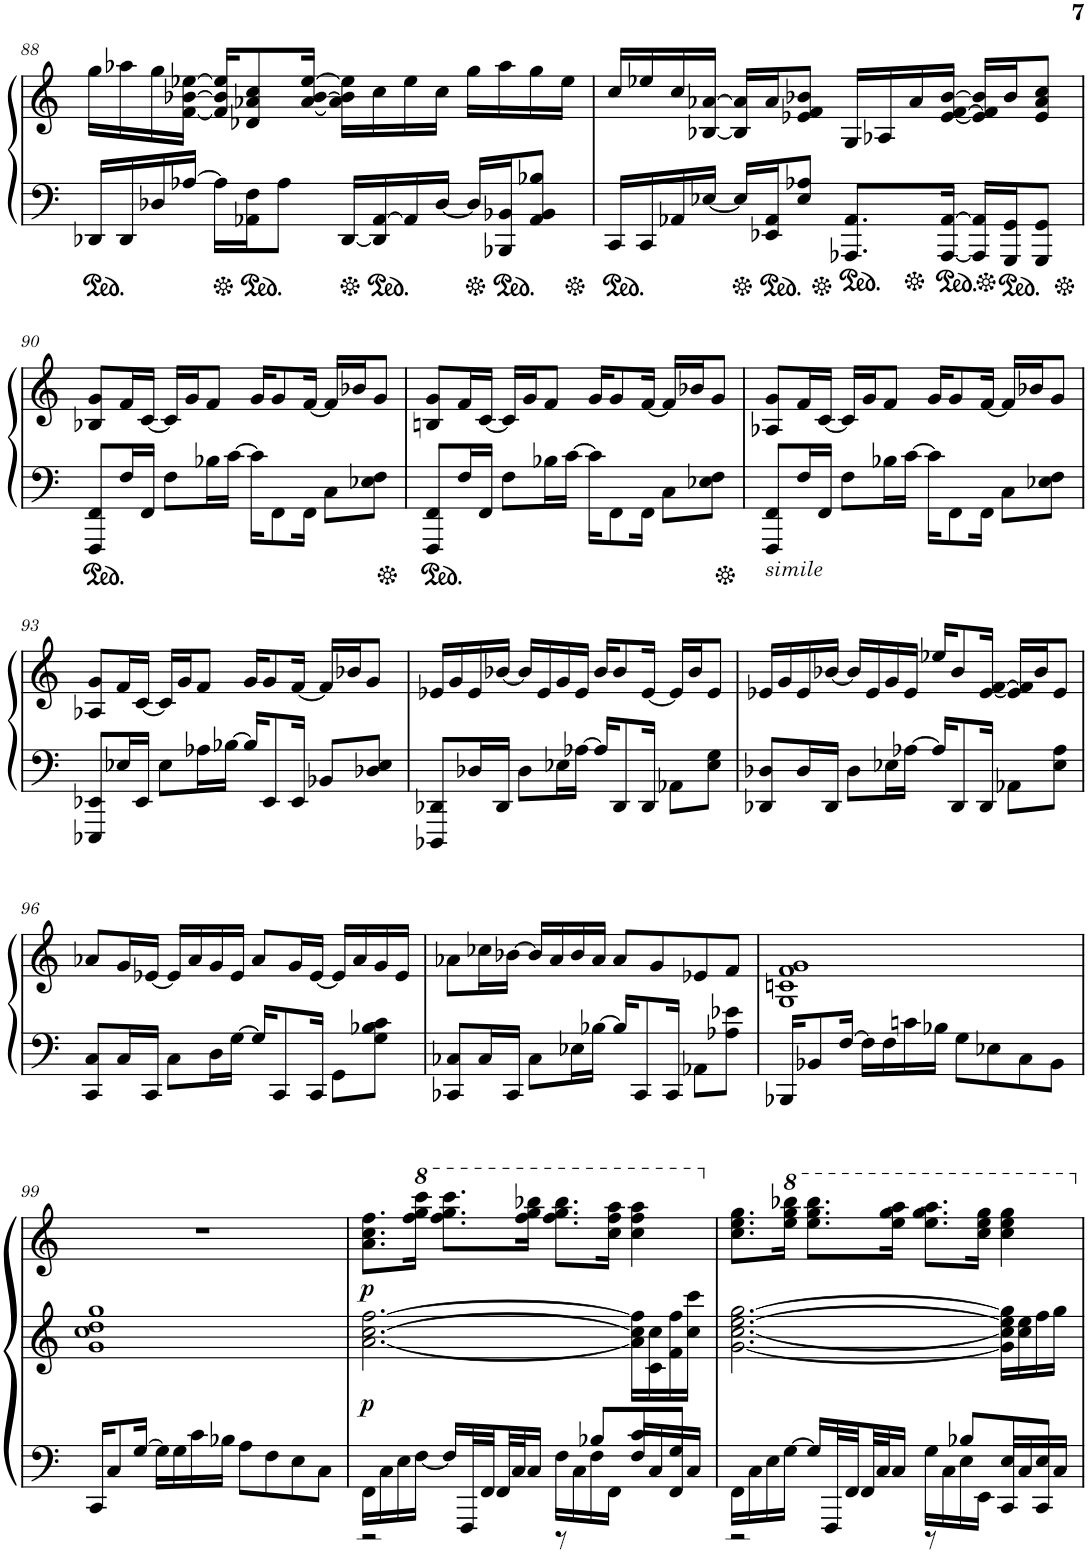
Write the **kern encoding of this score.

**kern	**kern	**kern	**dynam
*part1	*part1	*part1	*part1
*staff3	*staff2	*staff1	*staff1/2/3
*I"Piano	*	*	*
*I'Pno.	*	*	*
!!LO:PB:g=z
*clefF4	*clefG2	*clefG2	*
*k[]	*k[]	*k[]	*
*M4/4	*M4/4	*M4/4	*
=88	=88	=88	=88
16DD-X/LL	16gg\LL	1r	.
16DD-/	16aa-X\	.	.
16D-X/	16gg\	.	.
[16A-X/JJ	[16f\ [16b-X\ [16ee-X\JJ	.	.
16A-\LL]	16f/] 16b-/] 16ee-/]KL	.	.
16AA-X\ 16F\J	8d-X/ 8a-X/ 8cc/	.	.
8A-\J	.	.	.
.	[16a-/ [16b-/ [16ee-/Jk	.	.
[16DD-/LL	16a-\] 16b-\] 16ee-\]LL	.	.
16DD-/] [16AA-/	16cc\	.	.
16AA-/]	16ee-\	.	.
[16D-/JJ	16cc\JJ	.	.
16D-/LL]	16gg\LL	.	.
16BBB-X/ 16BB-X/J	16aa-\	.	.
8AA-/ 8BB-/ 8B-X/J	16gg\	.	.
.	16ee-\JJ	.	.
=89	=89	=89	=89
16CC/LL	16cc/LL	1r	.
16CC/	16ee-X/	.	.
16AA-X/	16cc/	.	.
[16E-X/JJ	[16B-X/ [16a-X/JJ	.	.
16E-/LL]	16B-/] 16a-/]LL	.	.
16EE-X/ 16AA-/J	16a-/J	.	.
8E-/ 8A-X/J	8e-X/ 8f/ 8b-X/J	.	.
8.AAA-X/ 8.AA-/L	16G/LL	.	.
.	16A-X/	.	.
.	16a-/	.	.
[16AAA-/ [16AA-/Jk	[16e-/ [16f/ [16b-/JJ	.	.
16AAA-/] 16AA-/]LL	16e-/] 16f/] 16b-/]LL	.	.
16GGG/ 16GG/J	16b-/J	.	.
8GGG/ 8GG/J	8e-/ 8a-/ 8cc/J	.	.
!!LO:LB:g=z
=90	=90	=90	=90
8FFF/ 8FF/L	8B-X/ 8g/L	1r	.
16F/L	16f/L	.	.
16FF/JJ	[16c/JJ	.	.
8F\L	16c/LL]	.	.
.	16g/J	.	.
16B-X\L	8f/J	.	.
[16c\JJ	.	.	.
16c\KL]	16g/KL	.	.
8FF\	8g/	.	.
16FF\Jk	[16f/Jk	.	.
8C\L	16f/LL]	.	.
.	16b-X/J	.	.
8E-X\ 8F\J	8g/J	.	.
=91	=91	=91	=91
8FFF/ 8FF/L	8Bn/ 8g/L	1r	.
16F/L	16f/L	.	.
16FF/JJ	[16c/JJ	.	.
8F\L	16c/LL]	.	.
.	16g/J	.	.
16B-X\L	8f/J	.	.
[16c\JJ	.	.	.
16c\KL]	16g/KL	.	.
8FF\	8g/	.	.
16FF\Jk	[16f/Jk	.	.
8C\L	16f/LL]	.	.
.	16b-X/J	.	.
8E-X\ 8F\J	8g/J	.	.
=92	=92	=92	=92
!LO:TX:b:i:t=simile	!	!	!
8FFF/ 8FF/L	8A-X/ 8g/L	1r	.
16F/L	16f/L	.	.
16FF/JJ	[16c/JJ	.	.
8F\L	16c/LL]	.	.
.	16g/J	.	.
16B-X\L	8f/J	.	.
[16c\JJ	.	.	.
16c\KL]	16g/KL	.	.
8FF\	8g/	.	.
16FF\Jk	[16f/Jk	.	.
8C\L	16f/LL]	.	.
.	16b-X/J	.	.
8E-X\ 8F\J	8g/J	.	.
!!LO:LB:g=z
=93	=93	=93	=93
8EEE-X/ 8EE-X/L	8A-X/ 8g/L	1r	.
16E-X/L	16f/L	.	.
16EE-/JJ	[16c/JJ	.	.
8E-\L	16c/LL]	.	.
.	16g/J	.	.
16A-X\L	8f/J	.	.
[16B-X\JJ	.	.	.
16B-/KL]	16g/KL	.	.
8EE-/	8g/	.	.
16EE-/Jk	[16f/Jk	.	.
8BB-X/L	16f/LL]	.	.
.	16b-X/J	.	.
8D-X/ 8E-/J	8g/J	.	.
=94	=94	=94	=94
8DDD-X/ 8DD-X/L	16e-X/LL	1r	.
.	16g/	.	.
16D-X/L	16e-/	.	.
16DD-/JJ	[16b-X/JJ	.	.
8D-\L	16b-/LL]	.	.
.	16e-/	.	.
16E-X\L	16g/	.	.
[16A-X\JJ	16e-/JJ	.	.
16A-/KL]	16b-/KL	.	.
8DD-/	8b-/	.	.
16DD-/Jk	[16e-/Jk	.	.
8AA-X\L	16e-/LL]	.	.
.	16b-/J	.	.
8E-\ 8G\J	8e-/J	.	.
=95	=95	=95	=95
8DD-X/ 8D-X/L	16e-X/LL	1r	.
.	16g/	.	.
16D-/L	16e-/	.	.
16DD-/JJ	[16b-X/JJ	.	.
8D-\L	16b-/LL]	.	.
.	16e-/	.	.
16E-X\L	16g/	.	.
[16A-X\JJ	16e-/JJ	.	.
16A-/KL]	16ee-X/KL	.	.
8DD-/	8b-/	.	.
16DD-/Jk	[16e-/ [16f/Jk	.	.
8AA-X\L	16e-/] 16f/]LL	.	.
.	16b-/J	.	.
8E-\ 8A-\J	8e-/J	.	.
!!LO:LB:g=z
=96	=96	=96	=96
8CC/ 8C/L	8a-X/L	1r	.
16C/L	16g/L	.	.
16CC/JJ	[16e-X/JJ	.	.
8C\L	16e-/LL]	.	.
.	16a-/	.	.
16D\L	16g/	.	.
[16G\JJ	16e-/JJ	.	.
16G/KL]	8a-/L	.	.
8CC/	.	.	.
.	16g/L	.	.
16CC/Jk	[16e-/JJ	.	.
8GG\L	16e-/LL]	.	.
.	16a-/	.	.
8G\ 8B-X\ 8c\J	16g/	.	.
.	16e-/JJ	.	.
=97	=97	=97	=97
8CC-X/ 8C-X/L	8a-X\L	1r	.
16C-/L	16cc-X\L	.	.
16CC-/JJ	[16b-X\JJ	.	.
8C-\L	16b-/LL]	.	.
.	16a-/	.	.
16E-X\L	16b-/	.	.
[16B-X\JJ	16a-/JJ	.	.
16B-/KL]	8a-/L	.	.
8CC-/	.	.	.
.	8g/	.	.
16CC-/Jk	.	.	.
8AA-X\L	8e-X/	.	.
8A-X\ 8e-X\J	8f/J	.	.
=98	=98	=98	=98
16BBB-X/KL	1G 1cn 1f 1g	1r	.
8BB-X/	.	.	.
[16F/Jk	.	.	.
16F\LL]	.	.	.
16F\	.	.	.
16cn\	.	.	.
16B-X\JJ	.	.	.
8G\L	.	.	.
8E-X\	.	.	.
8C\	.	.	.
8BB-\J	.	.	.
!!LO:LB:g=z
=99	=99	=99	=99
16CC/KL	1g 1cc 1dd 1gg	1r	.
8C/	.	.	.
[16G/Jk	.	.	.
16G\LL]	.	.	.
16G\	.	.	.
16c\	.	.	.
16B-X\JJ	.	.	.
8A\L	.	.	.
8F\	.	.	.
8E\	.	.	.
8C\J	.	.	.
=100	=100	=100	=100
*^	*	*	*
!	!	!	!	!LO:DY:b=2
!	!	!	!	!LO:DY:n=1:b
2r	16FF\LL	[2.a\ [2.cc\ [2.ff\	8.a\ 8.cc\ 8.ff\L	p p
.	16C\	.	.	.
.	16E\	.	.	.
*	*	*	*8va	*
.	[16F\JJ	.	16fff\ 16ggg\ 16cccc\Jk	.
.	16F/LL]	.	8.fff\ 8.ggg\ 8.cccc\L	.
.	32FFF/L	.	.	.
.	32FF/	.	.	.
.	32FF/	.	.	.
.	32C/J	.	.	.
.	16C/JJ	.	16fff\ 16ggg\ 16bbb-X\Jk	.
8r	16F\LL	.	8.fff\ 8.ggg\ 8.bbb-\L	.
.	16C\	.	.	.
8B-X/L	16F\	.	.	.
.	16FF\JJ	.	16ccc\ 16fff\ 16aaa\Jk	.
8c/	16F/LL	16a\] 16cc\] 16ff\]LL	4ccc\ 4fff\ 4aaa\	.
.	16C/	16c\ 16cc\	.	.
8G/J	16FF/	16f\ 16ff\	.	.
.	16C/JJ	16cc\ 16ccc\JJ	.	.
=101	=101	=101	=101	=101
*	*	*	*X8va	*
2r	16FF\LL	[2.g\ [2.cc\ [2.ee\ [2.gg\	8.cc\ 8.ee\ 8.gg\L	.
.	16C\	.	.	.
.	16E\	.	.	.
*	*	*	*8va	*
.	[>16G\JJ	.	16eee\ 16ggg\ 16bbb-X\Jk	.
.	16G/LL]	.	8.eee\ 8.ggg\ 8.bbb-\L	.
.	32FFF/L	.	.	.
.	32FF/	.	.	.
.	32FF/	.	.	.
.	32C/J	.	.	.
.	16C/JJ	.	16eee\ 16ggg\ 16aaa\Jk	.
8r	16G\LL	.	8.eee\ 8.ggg\ 8.aaa\L	.
.	16C\	.	.	.
8B-X/L	16E\	.	.	.
.	16EE\JJ	.	16ccc\ 16eee\ 16ggg\Jk	.
8E/	16CC/LL	16g\] 16cc\] 16ee\] 16gg\]LL	4ccc\ 4eee\ 4ggg\	.
.	16C/	16cc\ 16ee\	.	.
8E/J	16CC/	16ff\	.	.
.	16C/JJ	16gg\JJ	.	.
*	*	*	*X8va	*
*v	*v	*	*	*
=	=	=	=
*-	*-	*-	*-
